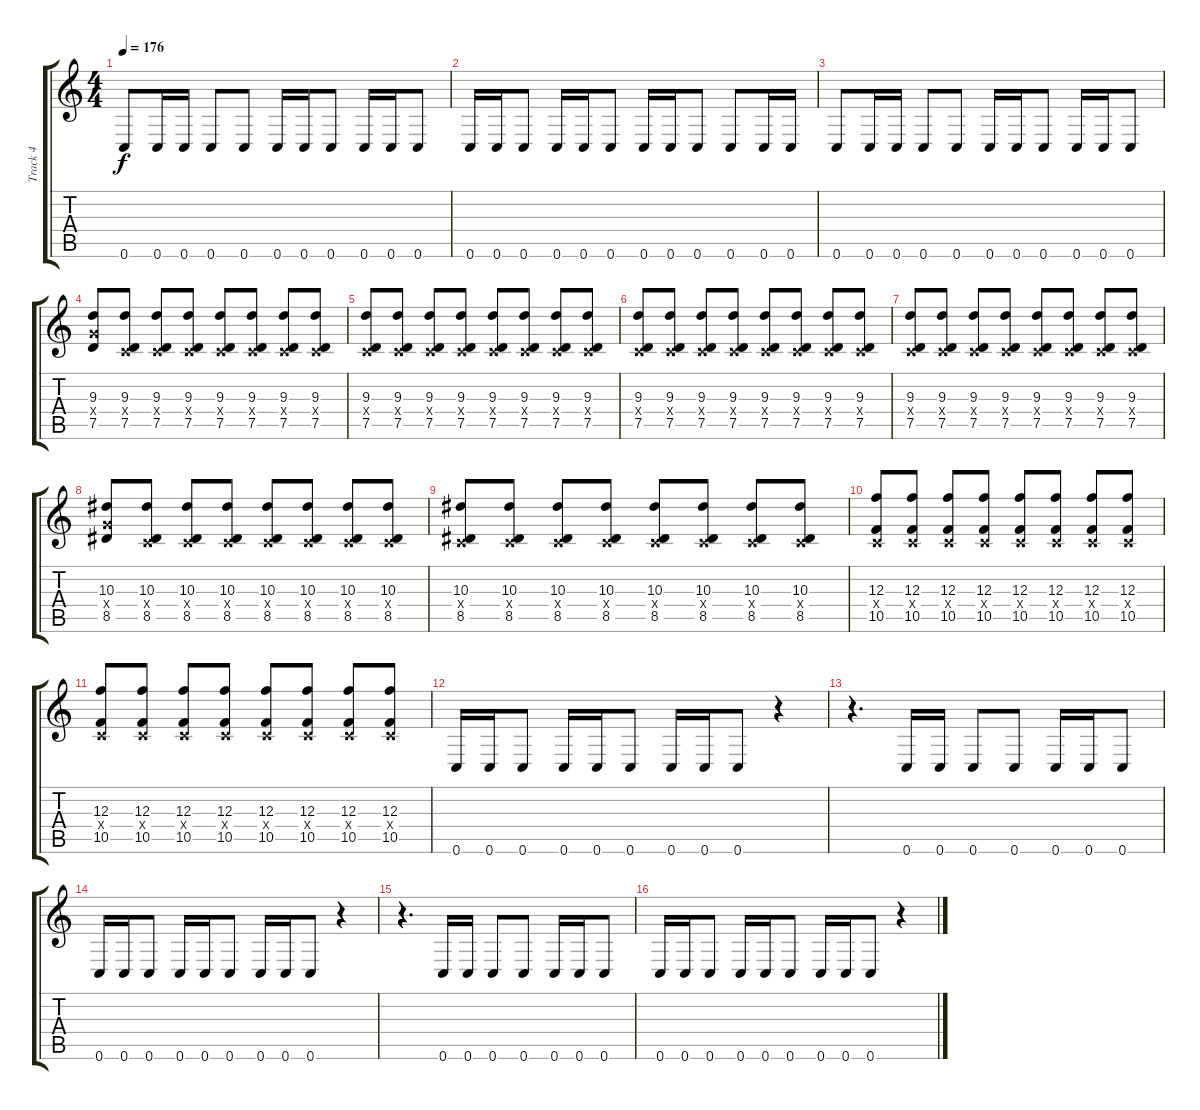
\track ("Track 4" "Track 4") {mute instrument distortionguitar}
\staff {score tabs}
\tuning (D4 A3 F3 C3 G2 C2) {hide}
\ts (4 4)
\tempo 176
\clef g2
\ks c
0.6.8{dy f} 0.6.16 0.6.16 0.6.8 0.6.8 0.6.16 0.6.16 0.6.8 0.6.16 0.6.16 0.6.8 |
0.6.16 0.6.16 0.6.8 0.6.16 0.6.16 0.6.8 0.6.16 0.6.16 0.6.8 0.6.8 0.6.16 0.6.16 |
0.6.8 0.6.16 0.6.16 0.6.8 0.6.8 0.6.16 0.6.16 0.6.8 0.6.16 0.6.16 0.6.8 |
(9.3 7.4{x} 7.5).8 (9.3 0.4{x} 7.5).8 (9.3 0.4{x} 7.5).8 (9.3 0.4{x} 7.5).8 (9.3 0.4{x} 7.5).8 (9.3 0.4{x} 7.5).8 (9.3 0.4{x} 7.5).8 (9.3 0.4{x} 7.5).8 |
(9.3 0.4{x} 7.5).8 (9.3 0.4{x} 7.5).8 (9.3 0.4{x} 7.5).8 (9.3 0.4{x} 7.5).8 (9.3 0.4{x} 7.5).8 (9.3 0.4{x} 7.5).8 (9.3 0.4{x} 7.5).8 (9.3 0.4{x} 7.5).8 |
(9.3 0.4{x} 7.5).8 (9.3 0.4{x} 7.5).8 (9.3 0.4{x} 7.5).8 (9.3 0.4{x} 7.5).8 (9.3 0.4{x} 7.5).8 (9.3 0.4{x} 7.5).8 (9.3 0.4{x} 7.5).8 (9.3 0.4{x} 7.5).8 |
(9.3 0.4{x} 7.5).8 (9.3 0.4{x} 7.5).8 (9.3 0.4{x} 7.5).8 (9.3 0.4{x} 7.5).8 (9.3 0.4{x} 7.5).8 (9.3 0.4{x} 7.5).8 (9.3 0.4{x} 7.5).8 (9.3 0.4{x} 7.5).8 |
(10.3 7.4{x} 8.5).8 (10.3 0.4{x} 8.5).8 (10.3 0.4{x} 8.5).8 (10.3 0.4{x} 8.5).8 (10.3 0.4{x} 8.5).8 (10.3 0.4{x} 8.5).8 (10.3 0.4{x} 8.5).8 (10.3 0.4{x} 8.5).8 |
(10.3 0.4{x} 8.5).8 (10.3 0.4{x} 8.5).8 (10.3 0.4{x} 8.5).8 (10.3 0.4{x} 8.5).8 (10.3 0.4{x} 8.5).8 (10.3 0.4{x} 8.5).8 (10.3 0.4{x} 8.5).8 (10.3 0.4{x} 8.5).8 |
(12.3 0.4{x} 10.5).8 (12.3 0.4{x} 10.5).8 (12.3 0.4{x} 10.5).8 (12.3 0.4{x} 10.5).8 (12.3 0.4{x} 10.5).8 (12.3 0.4{x} 10.5).8 (12.3 0.4{x} 10.5).8 (12.3 0.4{x} 10.5).8 |
(12.3 0.4{x} 10.5).8 (12.3 0.4{x} 10.5).8 (12.3 0.4{x} 10.5).8 (12.3 0.4{x} 10.5).8 (12.3 0.4{x} 10.5).8 (12.3 0.4{x} 10.5).8 (12.3 0.4{x} 10.5).8 (12.3 0.4{x} 10.5).8 |
0.6.16 0.6.16 0.6.8 0.6.16 0.6.16 0.6.8 0.6.16 0.6.16 0.6.8 r.4 |
r.4{d} 0.6.16 0.6.16 0.6.8 0.6.8 0.6.16 0.6.16 0.6.8 |
0.6.16 0.6.16 0.6.8 0.6.16 0.6.16 0.6.8 0.6.16 0.6.16 0.6.8 r.4 |
r.4{d} 0.6.16 0.6.16 0.6.8 0.6.8 0.6.16 0.6.16 0.6.8 |
0.6.16 0.6.16 0.6.8 0.6.16 0.6.16 0.6.8 0.6.16 0.6.16 0.6.8 r.4
